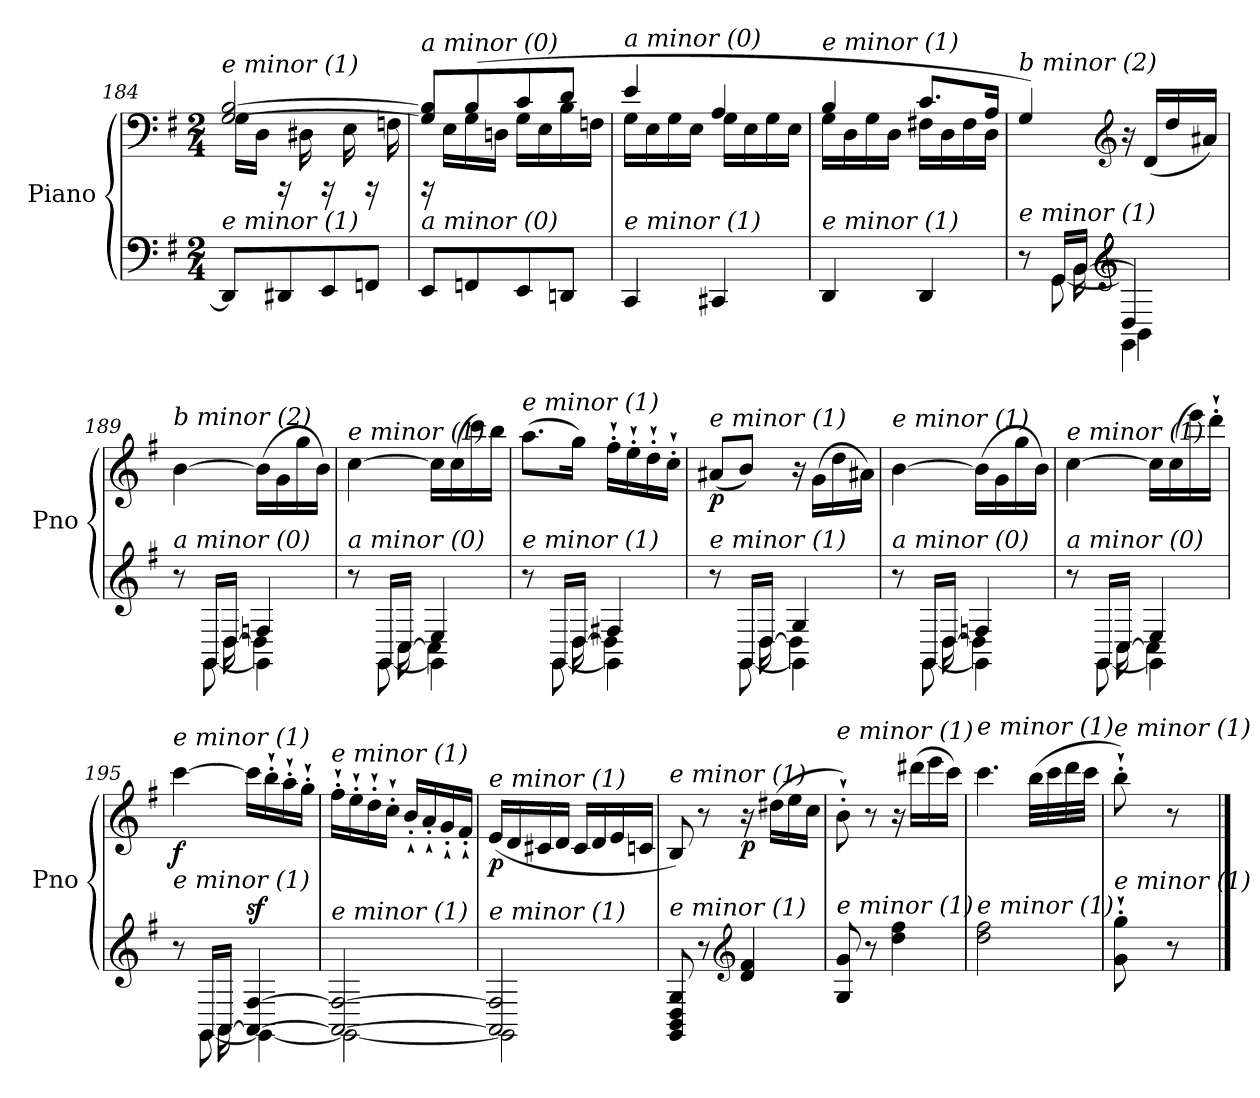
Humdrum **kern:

**kern	**kern	**dynam
*part1	*part1	*part1
*staff2	*staff1	*staff1/2
*I"Piano	*	*
*I'Pno	*	*
*clefF4	*clefF4	*
*k[f#]	*k[f#]	*
*M2/4	*M2/4	*
=184	=184	=184
*	*^	*
!	!LO:TX:i:t=e minor (1)	!	!
!LO:TX:i:t=e minor (1)	!	!	!
!	!	!	!LO:DY:b
8DDn/L]	[2G/ [2B/	16G\LL	other-dynamics
.	.	16D\JJ	.
8DD#X/	.	16rAAA	.
.	.	16D#X\	.
8EE/	.	16rAAA	.
.	.	16E\	.
8FFn/J	.	16rAAA	.
.	.	16Fn\	.
=185	=185	=185	=185
!	!LO:TX:i:t=a minor (0)	!	!
!LO:TX:i:t=a minor (0)	!	!	!
8EE/L	8G/] 8B/]L	16rAAA	.
.	.	16E\LL	.
8FFn/	(8B/	16G\	.
.	.	16Dn\JJ	.
8EE/	8c/	16G\LL	.
.	.	16E\	.
8DDn/J	8d/J	16B\	.
.	.	16Fn\JJ	.
=186	=186	=186	=186
!	!LO:TX:i:t=a minor (0)	!	!
!LO:TX:i:t=e minor (1)	!	!	!
4CC/	4e/	16G\LL	.
.	.	16E\	.
.	.	16G\	.
.	.	16E\JJ	.
!	!	!	!LO:DY:b
4CC#X/	4A/	16G\LL	other-dynamics
.	.	16E\	.
.	.	16G\	.
.	.	16E\JJ	.
=187	=187	=187	=187
!	!LO:TX:i:t=e minor (1)	!	!
!LO:TX:i:t=e minor (1)	!	!	!
4DD/	4B/	16G\LL	.
.	.	16D\	.
.	.	16G\	.
.	.	16D\JJ	.
4DD/	8.c/L	16F#X\LL	.
.	.	16D\	.
.	.	16F#\	.
.	16A/Jk	16D\JJ	.
!!LO:LB:g=z
=188	=188	=188	=188
*^	*	*^	*
*	*^	*	*	*	*
!	!	!	!LO:TX:i:t=b minor (2)	!	!	!
!LO:TX:i:t=e minor (1)	!	!	!	!	!	!
8r	8ryy	8.ryy	4G/)	8ryy	8.ryy	.
16GG/LL	[8GG\	.	.	4.ryy	.	.
16BB/JJ	.	[16BB\	.	.	4ryy	.
*clefG2	*	*	*clefG2	*	*	*
4D/	4GG\]	4BB\]	16r	.	.	.
.	.	.	(16d/LL	.	.	.
.	.	.	16dd/	.	.	.
.	.	.	16a#X/JJ)	.	16ryy	.
=189	=189	=189	=189	=189	=189	=189
!	!	!	!LO:TX:i:t=b minor (2)	!	!	!
!LO:TX:i:t=a minor (0)	!	!	!	!	!	!
!	!	!	!	!	!	!LO:DY:b
8r	8ryy	8.ryy	[4b\	8ryy	8.ryy	other-dynamics
16GG/LL	[8GG\	.	.	4.ryy	.	.
16D/JJ	.	[16D\	.	.	4ryy	.
4Fn/	4GG\]	4D\]	(16b\LL]	.	.	.
.	.	.	16g\	.	.	.
.	.	.	16gg\	.	.	.
.	.	.	16b\JJ)	.	16ryy	.
=190	=190	=190	=190	=190	=190	=190
!	!	!	!LO:TX:i:t=e minor (1)	!	!	!
!LO:TX:i:t=a minor (0)	!	!	!	!	!	!
8r	8ryy	8.ryy	[4cc\	8ryy	8.ryy	.
16GG/LL	[8GG\	.	.	4.ryy	.	.
16C/JJ	.	[16C\	.	.	4ryy	.
4E/	4GG\]	4C\]	16cc\LL]	.	.	.
.	.	.	(16cc\	.	.	.
.	.	.	16ccc\)	.	.	.
.	.	.	16bb\JJ	.	16ryy	.
=191	=191	=191	=191	=191	=191	=191
!	!	!	!LO:TX:i:t=e minor (1)	!	!	!
!LO:TX:i:t=e minor (1)	!	!	!	!	!	!
!	!	!	!	!	!	!LO:DY:b
8r	8ryy	8.ryy	(8.aa\L	8ryy	8.ryy	other-dynamics
16GG/LL	[8GG\	.	.	4.ryy	.	.
16D/JJ	.	[16D\	16gg\Jk)	.	4ryy	.
4F#X/	4GG\]	4D\]	16ff#`'\LL	.	.	.
.	.	.	16ee`'\	.	.	.
.	.	.	16dd`'\	.	.	.
.	.	.	16cc`'\JJ	.	16ryy	.
=192	=192	=192	=192	=192	=192	=192
!	!	!	!LO:TX:i:t=e minor (1)	!	!	!
!LO:TX:i:t=e minor (1)	!	!	!	!	!	!
!	!	!	!	!	!	!LO:DY:b
8r	8ryy	8.ryy	(8a#X/L	8ryy	8.ryy	p
16GG/LL	[8GG\	.	8b/J)	4.ryy	.	.
16D/JJ	.	[16D\	.	.	4ryy	.
4G/	4GG\]	4D\]	16r	.	.	.
.	.	.	(16g\LL	.	.	.
.	.	.	16dd\	.	.	.
.	.	.	16a#X\JJ)	.	16ryy	.
!!LO:LB:g=z	!!	!!
=193	=193	=193	=193	=193	=193	=193
!	!	!	!LO:TX:i:t=e minor (1)	!	!	!
!LO:TX:i:t=a minor (0)	!	!	!	!	!	!
!	!	!	!	!	!	!LO:DY:b
8r	8ryy	8.ryy	[4b\	8ryy	8.ryy	other-dynamics
16GG/LL	[8GG\	.	.	4.ryy	.	.
16D/JJ	.	[16D\	.	.	4ryy	.
4Fn/	4GG\]	4D\]	(16b\LL]	.	.	.
.	.	.	16g\	.	.	.
.	.	.	16gg\	.	.	.
.	.	.	16b\JJ)	.	16ryy	.
=194	=194	=194	=194	=194	=194	=194
!	!	!	!LO:TX:i:t=e minor (1)	!	!	!
!LO:TX:i:t=a minor (0)	!	!	!	!	!	!
8r	8ryy	8.ryy	[4cc\	8ryy	8.ryy	.
16GG/LL	[8GG\	.	.	4.ryy	.	.
16C/JJ	.	[16C\	.	.	4ryy	.
4E/	4GG\]	4C\]	16cc\LL]	.	.	.
.	.	.	(16cc\	.	.	.
.	.	.	16eee\)	.	.	.
.	.	.	16ddd`'\JJ	.	16ryy	.
=195	=195	=195	=195	=195	=195	=195
!	!	!	!LO:TX:i:t=e minor (1)	!	!	!
!LO:TX:i:t=e minor (1)	!	!	!	!	!	!
!	!	!	!	!	!	!LO:DY:b
8r	8ryy	8.ryy	[4ccc\	8ryy	8.ryy	f
16GG/LL	[8GG\	.	.	4.ryy	.	.
[16AA/JJ	.	16AA\	.	.	16ryy	.
!	!	!	!	!	!	!LO:DY:a=2
4AA/_ [4F#/	4GG\_	4ryy	16ccc\LL]	.	4ryy	sf
.	.	.	16bb`'\	.	.	.
.	.	.	16aa`'\	.	.	.
.	.	.	16gg`'\JJ	.	.	.
*	*v	*v	*	*	*	*
*	*	*v	*v	*v	*
=196	=196	=196	=196
!	!	!LO:TX:i:t=e minor (1)	!
!LO:TX:i:t=e minor (1)	!	!	!
2AA/_ 2F#/_	2GG\_	16ff#`'\LL	.
.	.	16ee`'\	.
.	.	16dd`'\	.
.	.	16cc`'\JJ	.
.	.	16b`'/LL	.
.	.	16a`'/	.
.	.	16g`'/	.
.	.	16f#`'/JJ	.
=197	=197	=197	=197
!	!	!LO:TX:i:t=e minor (1)	!
!LO:TX:i:t=e minor (1)	!	!	!
!	!	!	!LO:DY:b
2AA/] 2F#/]	2GG\]	(16e/LL	p
.	.	16d/	.
.	.	16c#X/	.
.	.	16d/JJ	.
.	.	16c#/LL	.
.	.	16d/	.
.	.	16e/	.
.	.	16cn/JJ	.
*v	*v	*	*
!!LO:LB:g=z
=198	=198	=198
!	!LO:TX:i:t=e minor (1)	!
!LO:TX:i:t=e minor (1)	!	!
8GG/ 8BB/ 8D/ 8G/	8B/)	.
8r	8r	.
*clefG2	*	*
!	!	!LO:DY:b
4d/ 4f#/	16r	p
.	(16dd#X\LL	.
.	16ee\	.
.	16cc\JJ	.
=199	=199	=199
!	!LO:TX:i:t=e minor (1)	!
!LO:TX:i:t=e minor (1)	!	!
8G/ 8g/	8b`'\)	.
8r	8r	.
4dd\ 4ff#\	16r	.
.	(16ddd#X\LL	.
.	16eee\	.
.	16ccc\JJ)	.
=200	=200	=200
!	!LO:TX:i:t=e minor (1)	!
!LO:TX:i:t=e minor (1)	!	!
2dd\ 2ff#\	4.ccc\	.
.	(32bb\LLL	.
.	32ccc\	.
.	32ddd\	.
.	32ccc\JJJ	.
=201	=201	=201
!	!LO:TX:i:t=e minor (1)	!
!LO:TX:i:t=e minor (1)	!	!
8g\`' 8gg\`'	8bb`'\)	.
8r	8r	.
==	==	==
*-	*-	*-
